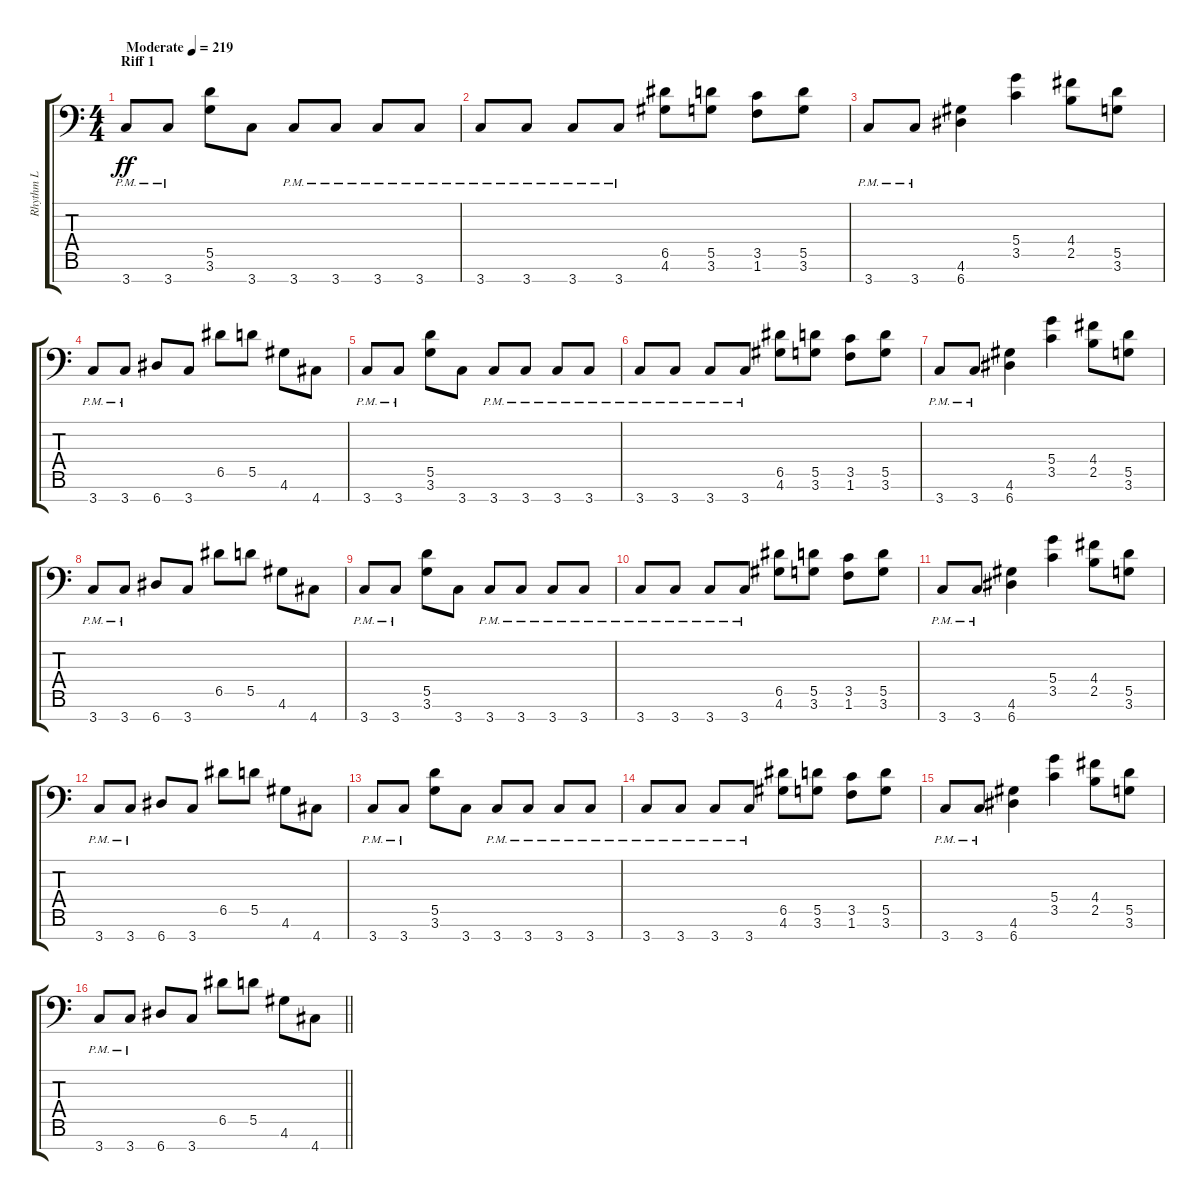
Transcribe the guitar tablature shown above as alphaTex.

\track ("Rhythm L" "Rhythm L") {instrument distortionguitar}
\staff {score tabs}
\tuning (E4 B3 G3 D3 A2 E2 A1) {hide}
\ts (4 4)
\section ("" "Riff 1")
\tempo (219 "Moderate")
\clef f4
\ks c
3.7{pm}.8{dy ff instrument distortionguitar} 3.7{pm}.8 (5.5 3.6).8 3.7.8 3.7{pm}.8 3.7{pm}.8 3.7{pm}.8 3.7{pm}.8 |
3.7{pm}.8 3.7{pm}.8 3.7{pm}.8 3.7{pm}.8 (6.5 4.6).8 (5.5 3.6).8 (3.5 1.6).8 (5.5 3.6).8 |
3.7{pm}.8 3.7{pm}.8 (4.6 6.7).4 (5.4 3.5).4 (4.4 2.5).8 (5.5 3.6).8 |
3.7{pm}.8 3.7{pm}.8 6.7.8 3.7.8 6.5.8 5.5.8 4.6.8 4.7.8 |
3.7{pm}.8 3.7{pm}.8 (5.5 3.6).8 3.7.8 3.7{pm}.8 3.7{pm}.8 3.7{pm}.8 3.7{pm}.8 |
3.7{pm}.8 3.7{pm}.8 3.7{pm}.8 3.7{pm}.8 (6.5 4.6).8 (5.5 3.6).8 (3.5 1.6).8 (5.5 3.6).8 |
3.7{pm}.8 3.7{pm}.8 (4.6 6.7).4 (5.4 3.5).4 (4.4 2.5).8 (5.5 3.6).8 |
3.7{pm}.8 3.7{pm}.8 6.7.8 3.7.8 6.5.8 5.5.8 4.6.8 4.7.8 |
3.7{pm}.8 3.7{pm}.8 (5.5 3.6).8 3.7.8 3.7{pm}.8 3.7{pm}.8 3.7{pm}.8 3.7{pm}.8 |
3.7{pm}.8 3.7{pm}.8 3.7{pm}.8 3.7{pm}.8 (6.5 4.6).8 (5.5 3.6).8 (3.5 1.6).8 (5.5 3.6).8 |
3.7{pm}.8 3.7{pm}.8 (4.6 6.7).4 (5.4 3.5).4 (4.4 2.5).8 (5.5 3.6).8 |
3.7{pm}.8 3.7{pm}.8 6.7.8 3.7.8 6.5.8 5.5.8 4.6.8 4.7.8 |
3.7{pm}.8 3.7{pm}.8 (5.5 3.6).8 3.7.8 3.7{pm}.8 3.7{pm}.8 3.7{pm}.8 3.7{pm}.8 |
3.7{pm}.8 3.7{pm}.8 3.7{pm}.8 3.7{pm}.8 (6.5 4.6).8 (5.5 3.6).8 (3.5 1.6).8 (5.5 3.6).8 |
3.7{pm}.8 3.7{pm}.8 (4.6 6.7).4 (5.4 3.5).4 (4.4 2.5).8 (5.5 3.6).8 |
\barLineRight lightlight
3.7{pm}.8 3.7{pm}.8 6.7.8 3.7.8 6.5.8 5.5.8 4.6.8 4.7.8
